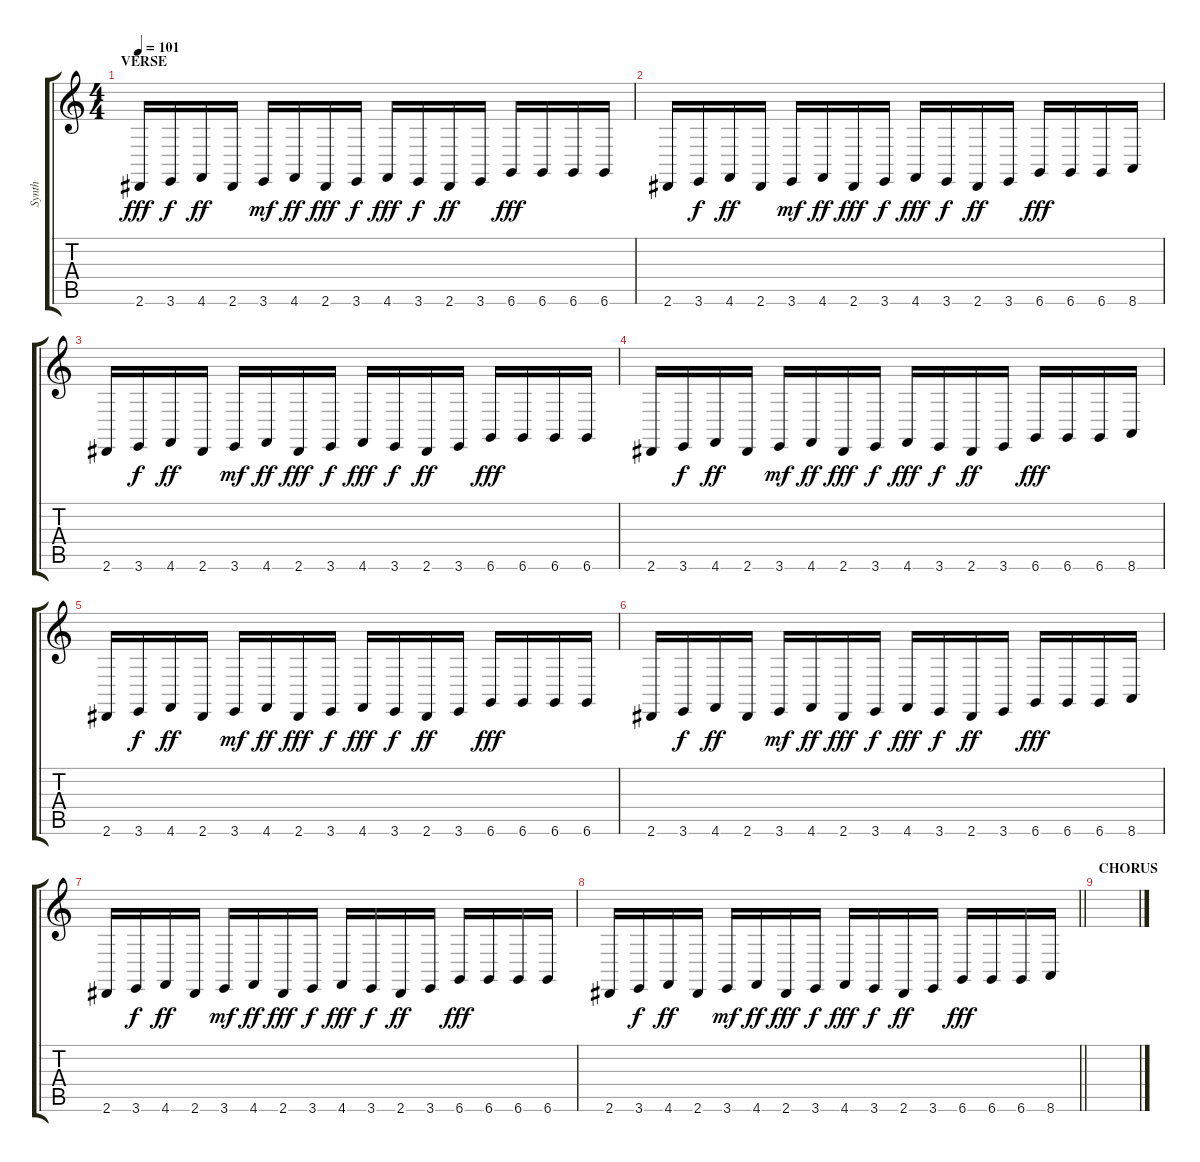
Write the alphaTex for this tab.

\track ("Synth" "Synth") {instrument lead2sawtooth}
\staff {score tabs}
\tuning (Db4 Ab3 E3 B2 Gb2 Db2) {hide}
\ts (4 4)
\section ("" "VERSE")
\tempo 101
\clef g2
\ks c
2.6.16{dy fff} 3.6.16{dy f} 4.6.16{dy ff} 2.6.16 3.6.16{dy mf} 4.6.16{dy ff} 2.6.16{dy fff} 3.6.16{dy f} 4.6.16{dy fff} 3.6.16{dy f} 2.6.16{dy ff} 3.6.16 6.6.16{dy fff} 6.6.16 6.6.16 6.6.16 |
2.6.16 3.6.16{dy f} 4.6.16{dy ff} 2.6.16 3.6.16{dy mf} 4.6.16{dy ff} 2.6.16{dy fff} 3.6.16{dy f} 4.6.16{dy fff} 3.6.16{dy f} 2.6.16{dy ff} 3.6.16 6.6.16{dy fff} 6.6.16 6.6.16 8.6.16 |
2.6.16 3.6.16{dy f} 4.6.16{dy ff} 2.6.16 3.6.16{dy mf} 4.6.16{dy ff} 2.6.16{dy fff} 3.6.16{dy f} 4.6.16{dy fff} 3.6.16{dy f} 2.6.16{dy ff} 3.6.16 6.6.16{dy fff} 6.6.16 6.6.16 6.6.16 |
2.6.16 3.6.16{dy f} 4.6.16{dy ff} 2.6.16 3.6.16{dy mf} 4.6.16{dy ff} 2.6.16{dy fff} 3.6.16{dy f} 4.6.16{dy fff} 3.6.16{dy f} 2.6.16{dy ff} 3.6.16 6.6.16{dy fff} 6.6.16 6.6.16 8.6.16 |
2.6.16 3.6.16{dy f} 4.6.16{dy ff} 2.6.16 3.6.16{dy mf} 4.6.16{dy ff} 2.6.16{dy fff} 3.6.16{dy f} 4.6.16{dy fff} 3.6.16{dy f} 2.6.16{dy ff} 3.6.16 6.6.16{dy fff} 6.6.16 6.6.16 6.6.16 |
2.6.16 3.6.16{dy f} 4.6.16{dy ff} 2.6.16 3.6.16{dy mf} 4.6.16{dy ff} 2.6.16{dy fff} 3.6.16{dy f} 4.6.16{dy fff} 3.6.16{dy f} 2.6.16{dy ff} 3.6.16 6.6.16{dy fff} 6.6.16 6.6.16 8.6.16 |
2.6.16 3.6.16{dy f} 4.6.16{dy ff} 2.6.16 3.6.16{dy mf} 4.6.16{dy ff} 2.6.16{dy fff} 3.6.16{dy f} 4.6.16{dy fff} 3.6.16{dy f} 2.6.16{dy ff} 3.6.16 6.6.16{dy fff} 6.6.16 6.6.16 6.6.16 |
\barLineRight lightlight
2.6.16 3.6.16{dy f} 4.6.16{dy ff} 2.6.16 3.6.16{dy mf} 4.6.16{dy ff} 2.6.16{dy fff} 3.6.16{dy f} 4.6.16{dy fff} 3.6.16{dy f} 2.6.16{dy ff} 3.6.16 6.6.16{dy fff} 6.6.16 6.6.16 8.6.16 |
\section ("" "CHORUS")
